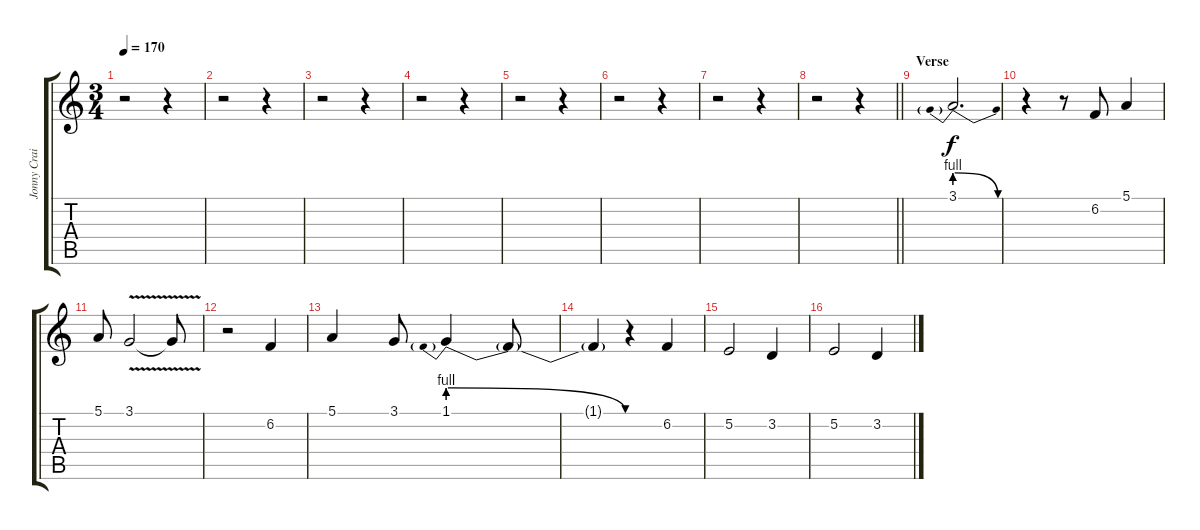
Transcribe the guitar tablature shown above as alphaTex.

\track ("Jonny Craig (Vocals)" "Jonny Crai") {instrument tenorsax}
\staff {score tabs}
\tuning (E4 B3 G3 D3 A2 E2) {hide}
\ts (3 4)
\tempo 170
\clef g2
\ks c
r.2{dy f} r.4 |
r.2 r.4 |
r.2 r.4 |
r.2 r.4 |
r.2 r.4 |
r.2 r.4 |
r.2 r.4 |
\barLineRight lightlight
r.2 r.4 |
\section ("" "Verse")
3.1{be (prebendrelease 0 4 60 0)}.2{d} |
r.4 r.8 6.2.8 5.1.4 |
5.1.8 3.1{v}.2 3.1{t}.8 |
r.2 6.2.4 |
5.1.4 3.1.8 1.1{be (prebendrelease 0 4 60 0)}.4 1.1{t}.8 |
1.1{t}.4 r.4 6.2.4 |
5.2.2 3.2.4 |
5.2.2 3.2.4
